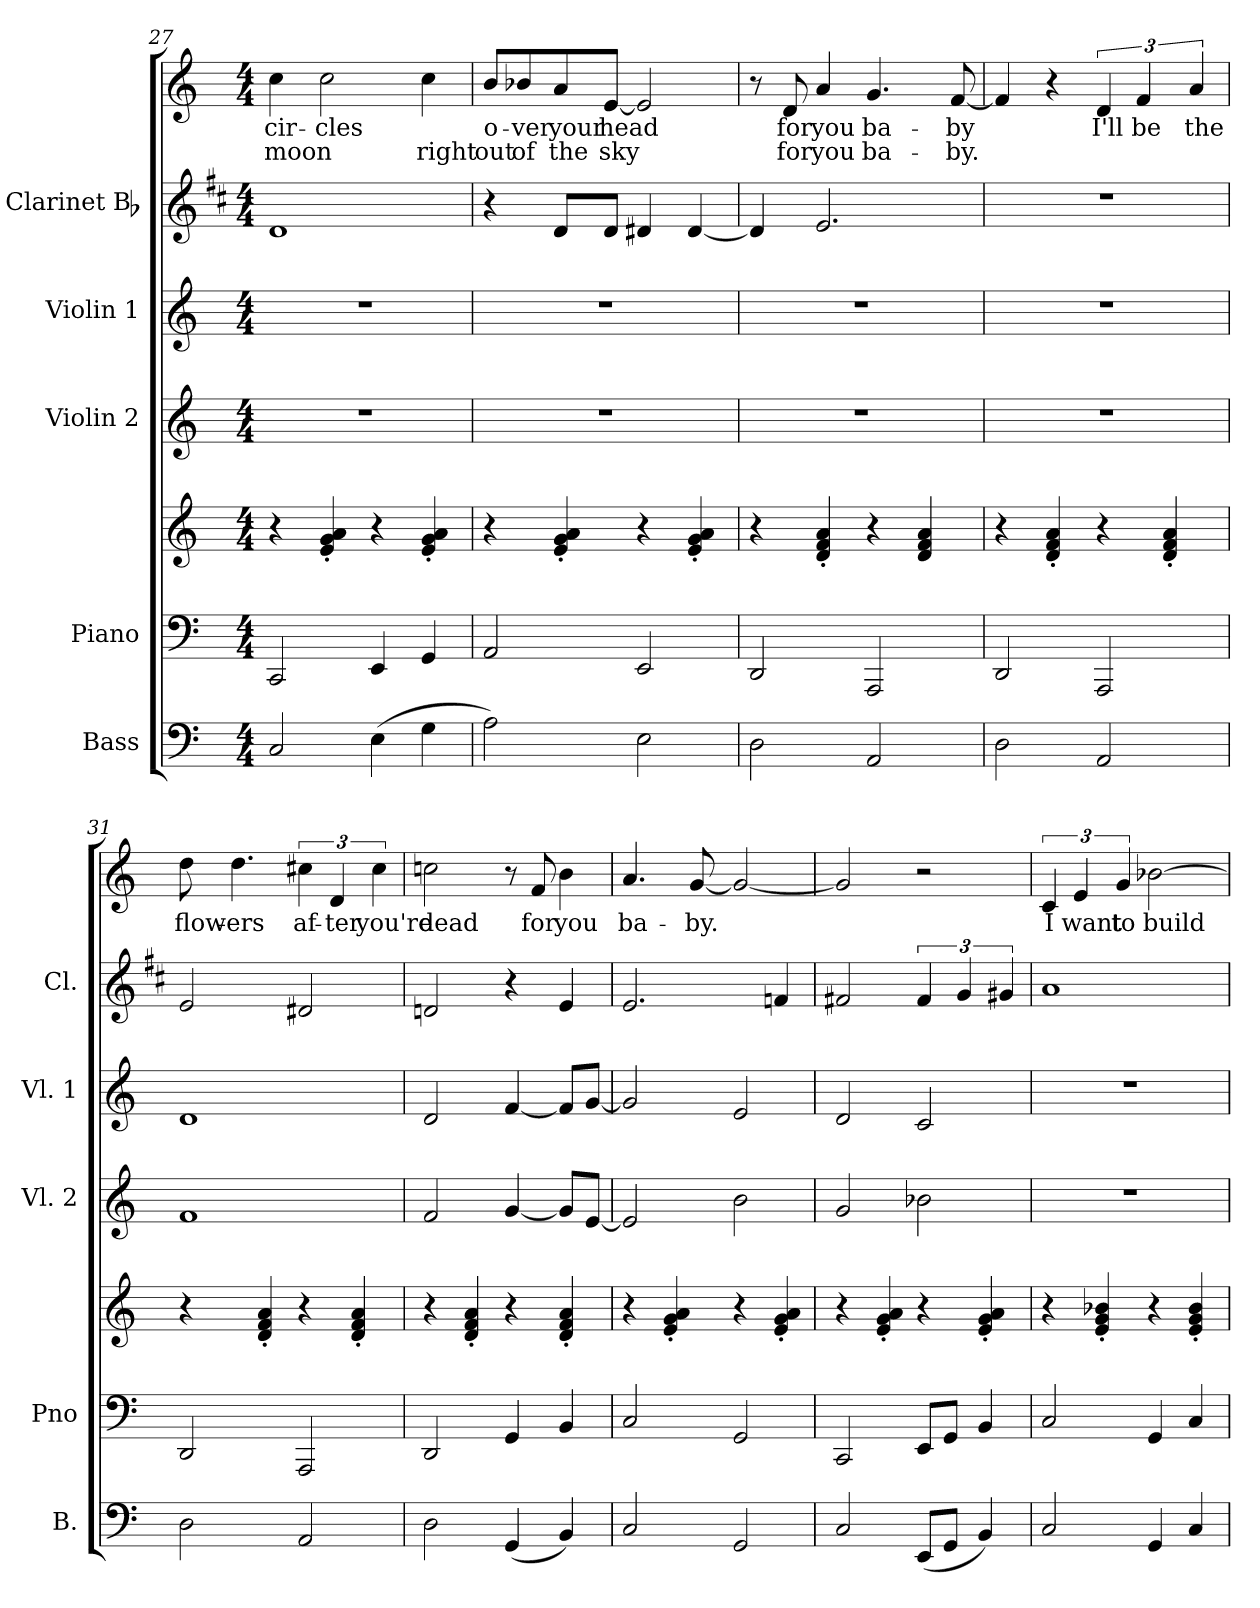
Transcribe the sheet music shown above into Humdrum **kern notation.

**kern	**kern	**kern	**kern	**kern	**kern	**kern	**text	**text
*part6	*part5	*part5	*part4	*part3	*part2	*part1	*part1	*part1
*staff7	*staff6	*staff5	*staff4	*staff3	*staff2	*staff1	*staff1	*staff1
*I"Bass	*I"Piano	*	*I"Violin 2	*I"Violin 1	*I"Clarinet Bb	*	*	*
*I'B.	*I'Pno	*	*I'Vl. 2	*I'Vl. 1	*I'Cl.	*	*	*
*clefF4	*clefF4	*clefG2	*clefG2	*clefG2	*clefG2	*clefG2	*	*
*	*	*	*	*	*ITrd1c2	*	*	*
*k[]	*k[]	*k[]	*k[]	*k[]	*k[]	*k[]	*	*
*M4/4	*M4/4	*M4/4	*M4/4	*M4/4	*M4/4	*M4/4	*	*
=27	=27	=27	=27	=27	=27	=27	=27	=27
!	!	!	!	!	!	!	!LO:LY:b	!LO:LY:b
2C/	2CC/	4r	1r	1r	1c	4cc\	cir-	moon
!	!	!	!	!	!	!	!LO:LY:b	!
.	.	4e/' 4g/' 4a/'	.	.	.	2cc\	-cles	.
(<4E\	4EE/	4r	.	.	.	.	.	.
!	!	!	!	!	!	!	!	!LO:LY:b
4G\	4GG/	4e/' 4g/' 4a/'	.	.	.	4cc!\	.	right
=28	=28	=28	=28	=28	=28	=28	=28	=28
!	!	!	!	!	!	!	!LO:LY:b	!LO:LY:b
2A\)	2AA/	4r	1r	1r	4r	8b/L	o-	out
!	!	!	!	!	!	!	!LO:LY:b	!LO:LY:b
.	.	.	.	.	.	8b-X/	-ver	of
!	!	!	!	!	!	!	!LO:LY:b	!LO:LY:b
.	.	4e/' 4g/' 4a/'	.	.	8c/L	8a/	your	the
!	!	!	!	!	!	!	!LO:LY:b	!LO:LY:b
.	.	.	.	.	8c/J	[8e/J	head	sky
2E\	2EE/	4r	.	.	4c#X/	2e/]	.	.
.	.	4e/' 4g/' 4a/'	.	.	[4c#/	.	.	.
=29	=29	=29	=29	=29	=29	=29	=29	=29
2D\	2DD/	4r	1r	1r	4c#/]	8r	.	.
!	!	!	!	!	!	!	!LO:LY:b	!LO:LY:b
.	.	.	.	.	.	8d/	for	for
!	!	!	!	!	!	!	!LO:LY:b	!LO:LY:b
.	.	4d/' 4f/' 4a/'	.	.	2.d/	4a/	you	you
!	!	!	!	!	!	!	!LO:LY:b	!LO:LY:b
2AA/	2AAA/	4r	.	.	.	4.g/	ba-	ba-
.	.	4d/ 4f/ 4a/	.	.	.	.	.	.
!	!	!	!	!	!	!	!LO:LY:b	!LO:LY:b
.	.	.	.	.	.	[8f/	-by	-by.
!!LO:LB:g=z
=30	=30	=30	=30	=30	=30	=30	=30	=30
2D\	2DD/	4r	1r	1r	1r	4f/]	.	.
.	.	4d/' 4f/' 4a/'	.	.	.	4r	.	.
!	!	!	!	!	!	!	!LO:LY:b	!
2AA/	2AAA/	4r	.	.	.	6d/	I'll	.
!	!	!	!	!	!	!	!LO:LY:b	!
.	.	.	.	.	.	6f/	be	.
.	.	4d/' 4f/' 4a/'	.	.	.	.	.	.
!	!	!	!	!	!	!	!LO:LY:b	!
.	.	.	.	.	.	6a/	the	.
=31	=31	=31	=31	=31	=31	=31	=31	=31
!	!	!	!	!	!	!	!LO:LY:b	!
2D\	2DD/	4r	1f	1d	2d/	8dd\	flow-	.
!	!	!	!	!	!	!	!LO:LY:b	!
.	.	.	.	.	.	4.dd\	-ers	.
.	.	4d/' 4f/' 4a/'	.	.	.	.	.	.
!	!	!	!	!	!	!	!LO:LY:b	!
2AA/	2AAA/	4r	.	.	2c#X/	6cc#X\	af-	.
!	!	!	!	!	!	!	!LO:LY:b	!
.	.	.	.	.	.	6d/	-ter	.
.	.	4d/' 4f/' 4a/'	.	.	.	.	.	.
!	!	!	!	!	!	!	!LO:LY:b	!
.	.	.	.	.	.	6cc#\	you're	.
=32	=32	=32	=32	=32	=32	=32	=32	=32
!	!	!	!	!	!	!	!LO:LY:b	!
2D\	2DD/	4r	2f/	2d/	2cn/	2ccn\	dead	.
.	.	4d/' 4f/' 4a/'	.	.	.	.	.	.
(<4GG/	4GG/	4r	[4g/	[4f/	4r	8r	.	.
!	!	!	!	!	!	!	!LO:LY:b	!
.	.	.	.	.	.	8f/	for	.
!	!	!	!	!	!	!	!LO:LY:b	!
4BB/)	4BB/	4d/' 4f/' 4a/'	8g/L]	8f/L]	4d/	4b\	you	.
.	.	.	[8e/J	[8g/J	.	.	.	.
=33	=33	=33	=33	=33	=33	=33	=33	=33
!	!	!	!	!	!	!	!LO:LY:b	!
2C/	2C/	4r	2e/]	2g/]	2.d/	4.a/	ba-	.
.	.	4e/' 4g/' 4a/'	.	.	.	.	.	.
!	!	!	!	!	!	!	!LO:LY:b	!
.	.	.	.	.	.	[8g/	-by.	.
2GG/	2GG/	4r	2b\	2e/	.	2g/_	.	.
.	.	4e/' 4g/' 4a/'	.	.	4e-X/	.	.	.
!!LO:PB:g=z
=34	=34	=34	=34	=34	=34	=34	=34	=34
2C/	2CC/	4r	2g/	2d/	2en/	2g/]	.	.
.	.	4e/' 4g/' 4a/'	.	.	.	.	.	.
(<8EE/L	8EE/L	4r	2b-X\	2c/	6e/	2r	.	.
8GG/J	8GG/J	.	.	.	.	.	.	.
.	.	.	.	.	6f/	.	.	.
4BB/)	4BB/	4e/' 4g/' 4a/'	.	.	.	.	.	.
.	.	.	.	.	6f#X/	.	.	.
=35	=35	=35	=35	=35	=35	=35	=35	=35
!	!	!	!	!	!	!	!LO:LY:b	!
2C/	2C/	4r	1r	1r	1g	6c/	I	.
!	!	!	!	!	!	!	!LO:LY:b	!
.	.	.	.	.	.	6e/	want	.
.	.	4e/' 4g/' 4b-X/'	.	.	.	.	.	.
!	!	!	!	!	!	!	!LO:LY:b	!
.	.	.	.	.	.	6g/	to	.
!	!	!	!	!	!	!	!LO:LY:b	!
4GG/	4GG/	4r	.	.	.	[2b-X\	build	.
4C/	4C/	4e/' 4g/' 4b-/'	.	.	.	.	.	.
=	=	=	=	=	=	=	=	=
*-	*-	*-	*-	*-	*-	*-	*-	*-
